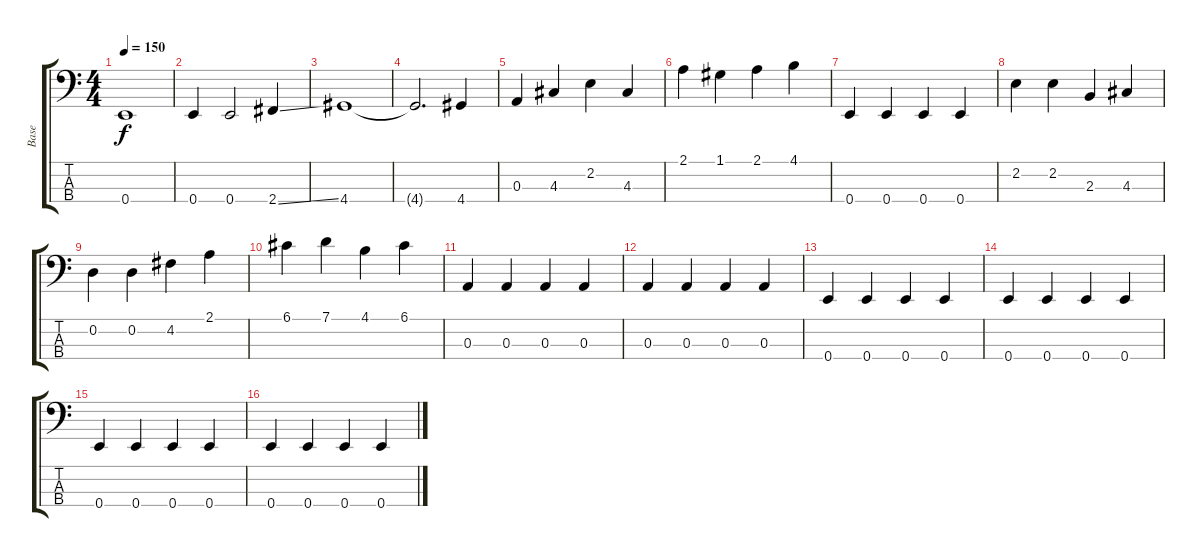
\track ("Base" "Base") {instrument electricbassfinger}
\staff {score tabs}
\tuning (G2 D2 A1 E1) {hide}
\ts (4 4)
\tempo 150
\clef f4
\ks c
0.4.1{dy f} |
0.4.4 0.4.2 2.4{ss}.4 |
4.4.1 |
4.4{t}.2{d} 4.4.4 |
0.3.4 4.3.4 2.2.4 4.3.4 |
2.1.4 1.1.4 2.1.4 4.1.4 |
0.4.4 0.4.4 0.4.4 0.4.4 |
2.2.4 2.2.4 2.3.4 4.3.4 |
0.2.4 0.2.4 4.2.4 2.1.4 |
6.1.4 7.1.4 4.1.4 6.1.4 |
0.3.4 0.3.4 0.3.4 0.3.4 |
0.3.4 0.3.4 0.3.4 0.3.4 |
0.4.4 0.4.4 0.4.4 0.4.4 |
0.4.4 0.4.4 0.4.4 0.4.4 |
0.4.4 0.4.4 0.4.4 0.4.4 |
0.4.4 0.4.4 0.4.4 0.4.4
